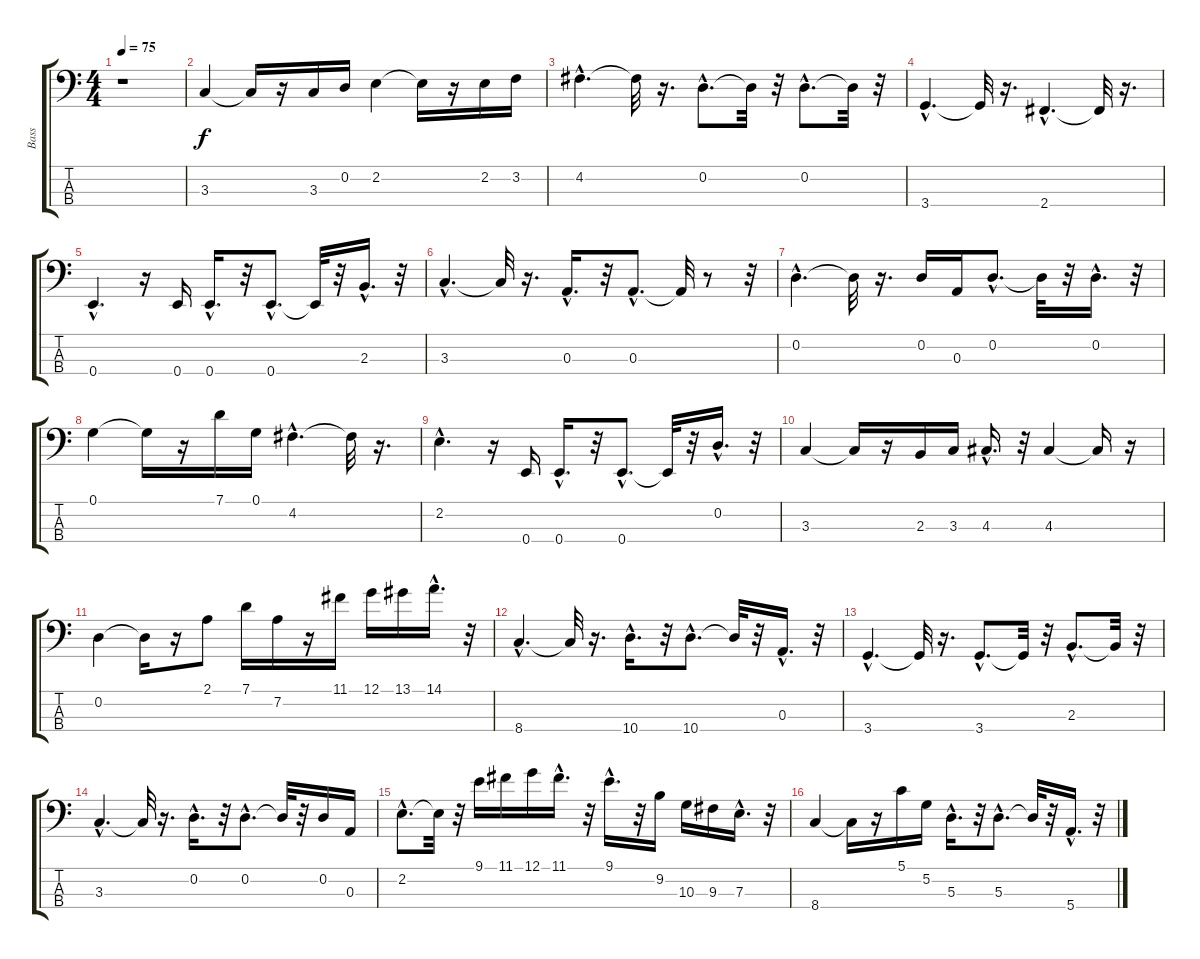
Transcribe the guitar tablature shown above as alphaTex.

\track ("Bass" "Bass") {instrument acousticbass}
\staff {score tabs}
\tuning (G2 D2 A1 E1) {hide}
\ts (4 4)
\tempo 75
\clef f4
\ks c
r.1{dy ff} |
3.3.4{dy f} 3.3{t}.16 r.16 3.3.16 0.2.16 2.2.4 2.2{t}.16 r.16 2.2.16 3.2.16 |
4.2{hac}.4{d} 4.2{t}.32 r.16{d} 0.2{hac}.8{d} 0.2{t}.32 r.32 0.2{hac}.8{d} 0.2{t}.32 r.32 |
3.4{hac}.4{d} 3.4{t}.32 r.16{d} 2.4{hac}.4{d} 2.4{t}.32 r.16{d} |
0.4{hac}.4{d} r.16 0.4.16 0.4{hac}.16{d} r.32 0.4{hac}.8{d} 0.4{t}.32 r.32 2.3{hac}.16{d} r.32 |
3.3{hac}.4{d} 3.3{t}.32 r.16{d} 0.3{hac}.16{d} r.32 0.3{hac}.8{d} 0.3{t}.32 r.8 r.32 |
0.2{hac}.4{d} 0.2{t}.32 r.16{d} 0.2.16 0.3.16 0.2{hac}.8{d} 0.2{t}.32 r.32 0.2{hac}.16{d} r.32 |
0.1.4 0.1{t}.16 r.16 7.1.16 0.1.16 4.2{hac}.4{d} 4.2{t}.32 r.16{d} |
2.2{hac}.4{d} r.16 0.4.16 0.4{hac}.16{d} r.32 0.4{hac}.8{d} 0.4{t}.32 r.32 0.2{hac}.16{d} r.32 |
3.3.4 3.3{t}.16 r.16 2.3.16 3.3.16 4.3{hac}.16{d} r.32 4.3.4 4.3{t}.16 r.16 |
0.2.4 0.2{t}.16 r.16 2.1.8 7.1.16 7.2.16 r.16 11.1.16 12.1.16 13.1.16 14.1{hac}.16{d} r.32 |
8.4{hac}.4{d} 8.4{t}.32 r.16{d} 10.4{hac}.16{d} r.32 10.4{hac}.8{d} 10.4{t}.32 r.32 0.3{hac}.16{d} r.32 |
3.4{hac}.4{d} 3.4{t}.32 r.16{d} 3.4{hac}.8{d} 3.4{t}.32 r.32 2.3{hac}.8{d} 2.3{t}.32 r.32 |
3.3{hac}.4{d} 3.3{t}.32 r.16{d} 0.2{hac}.16{d} r.32 0.2{hac}.8{d} 0.2{t}.32 r.32 0.2.16 0.3.16 |
2.2{hac}.8{d} 2.2{t}.32 r.32 9.1.16 11.1.16 12.1.16 11.1{hac}.16{d} r.32 9.1{hac}.16{d} r.32 9.2.16 10.3.16 9.3.16 7.3{hac}.16{d} r.32 |
8.4.4 8.4{t}.16 r.16 5.1.16 5.2.16 5.3{hac}.16{d} r.32 5.3{hac}.8{d} 5.3{t}.32 r.32 5.4{hac}.16{d} r.32
